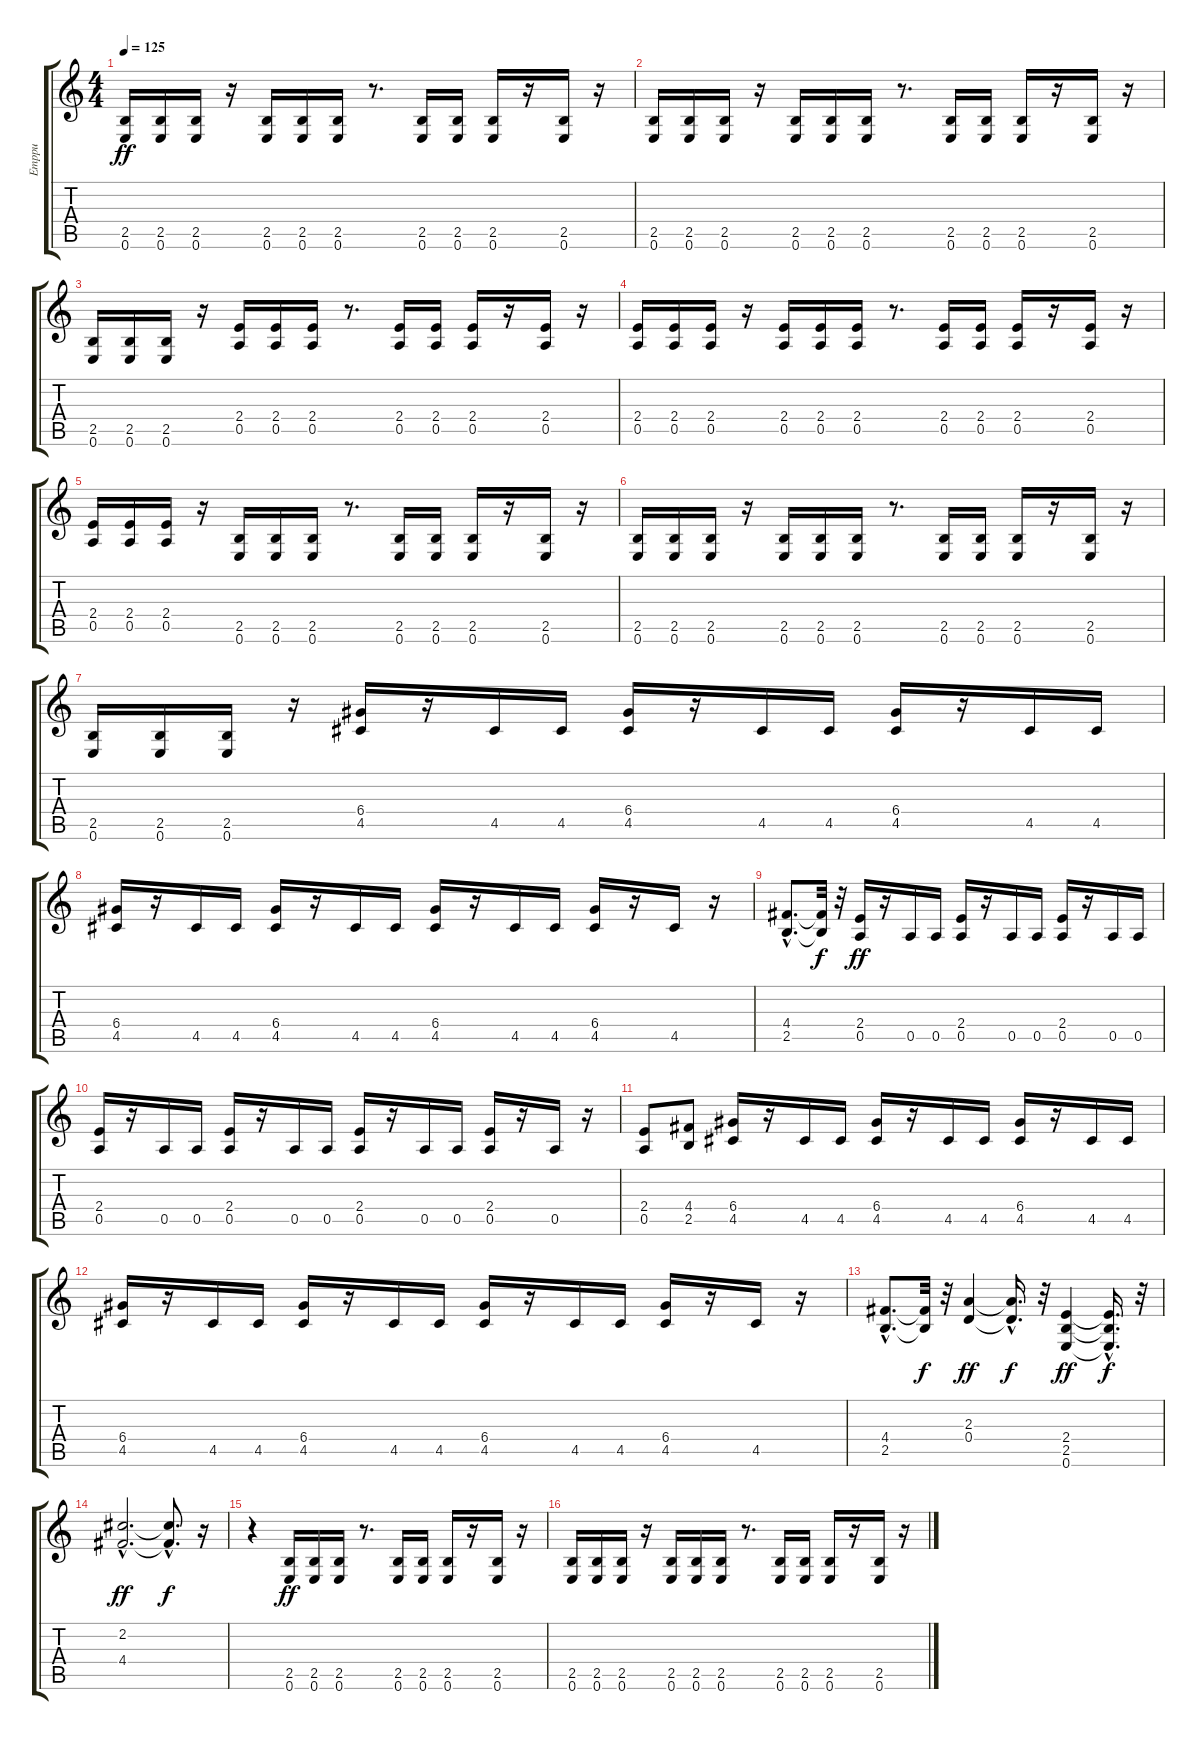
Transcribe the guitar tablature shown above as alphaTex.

\track ("Emppu" "Emppu") {instrument distortionguitar}
\staff {score tabs}
\tuning (E4 B3 G3 D3 A2 E2) {hide}
\ts (4 4)
\tempo 125
\clef g2
\ks c
(2.5 0.6).16{dy ff} (2.5 0.6).16 (2.5 0.6).16 r.16 (2.5 0.6).16 (2.5 0.6).16 (2.5 0.6).16 r.8{d} (2.5 0.6).16 (2.5 0.6).16 (2.5 0.6).16 r.16 (2.5 0.6).16 r.16 |
(2.5 0.6).16 (2.5 0.6).16 (2.5 0.6).16 r.16 (2.5 0.6).16 (2.5 0.6).16 (2.5 0.6).16 r.8{d} (2.5 0.6).16 (2.5 0.6).16 (2.5 0.6).16 r.16 (2.5 0.6).16 r.16 |
(2.5 0.6).16 (2.5 0.6).16 (2.5 0.6).16 r.16 (2.4 0.5).16 (2.4 0.5).16 (2.4 0.5).16 r.8{d} (2.4 0.5).16 (2.4 0.5).16 (2.4 0.5).16 r.16 (2.4 0.5).16 r.16 |
(2.4 0.5).16 (2.4 0.5).16 (2.4 0.5).16 r.16 (2.4 0.5).16 (2.4 0.5).16 (2.4 0.5).16 r.8{d} (2.4 0.5).16 (2.4 0.5).16 (2.4 0.5).16 r.16 (2.4 0.5).16 r.16 |
(2.4 0.5).16 (2.4 0.5).16 (2.4 0.5).16 r.16 (2.5 0.6).16 (2.5 0.6).16 (2.5 0.6).16 r.8{d} (2.5 0.6).16 (2.5 0.6).16 (2.5 0.6).16 r.16 (2.5 0.6).16 r.16 |
(2.5 0.6).16 (2.5 0.6).16 (2.5 0.6).16 r.16 (2.5 0.6).16 (2.5 0.6).16 (2.5 0.6).16 r.8{d} (2.5 0.6).16 (2.5 0.6).16 (2.5 0.6).16 r.16 (2.5 0.6).16 r.16 |
(2.5 0.6).16 (2.5 0.6).16 (2.5 0.6).16 r.16 (6.4 4.5).16 r.16 4.5.16 4.5.16 (6.4 4.5).16 r.16 4.5.16 4.5.16 (6.4 4.5).16 r.16 4.5.16 4.5.16 |
(6.4 4.5).16 r.16 4.5.16 4.5.16 (6.4 4.5).16 r.16 4.5.16 4.5.16 (6.4 4.5).16 r.16 4.5.16 4.5.16 (6.4 4.5).16 r.16 4.5.16 r.16 |
(4.4{hac} 2.5{hac}).8{d} (4.4{t} 2.5{t}).32{dy f} r.32 (2.4 0.5).16{dy ff} r.16 0.5.16 0.5.16 (2.4 0.5).16 r.16 0.5.16 0.5.16 (2.4 0.5).16 r.16 0.5.16 0.5.16 |
(2.4 0.5).16 r.16 0.5.16 0.5.16 (2.4 0.5).16 r.16 0.5.16 0.5.16 (2.4 0.5).16 r.16 0.5.16 0.5.16 (2.4 0.5).16 r.16 0.5.16 r.16 |
(2.4 0.5).8 (4.4 2.5).8 (6.4 4.5).16 r.16 4.5.16 4.5.16 (6.4 4.5).16 r.16 4.5.16 4.5.16 (6.4 4.5).16 r.16 4.5.16 4.5.16 |
(6.4 4.5).16 r.16 4.5.16 4.5.16 (6.4 4.5).16 r.16 4.5.16 4.5.16 (6.4 4.5).16 r.16 4.5.16 4.5.16 (6.4 4.5).16 r.16 4.5.16 r.16 |
(4.4{hac} 2.5{hac}).8{d} (4.4{t} 2.5{t}).32{dy f} r.32 (2.3 0.4).4{dy ff} (2.3{hac t} 0.4{hac t}).16{d dy f} r.32 (2.4 2.5 0.6).4{dy ff} (2.4{hac t} 2.5{hac t} 0.6{hac t}).16{d dy f} r.32 |
(2.2{hac} 4.4{hac}).2{d dy ff} (2.2{hac t} 4.4{hac t}).8{d dy f} r.16 |
r.4 (2.5 0.6).16{dy ff} (2.5 0.6).16 (2.5 0.6).16 r.8{d} (2.5 0.6).16 (2.5 0.6).16 (2.5 0.6).16 r.16 (2.5 0.6).16 r.16 |
(2.5 0.6).16 (2.5 0.6).16 (2.5 0.6).16 r.16 (2.5 0.6).16 (2.5 0.6).16 (2.5 0.6).16 r.8{d} (2.5 0.6).16 (2.5 0.6).16 (2.5 0.6).16 r.16 (2.5 0.6).16 r.16
